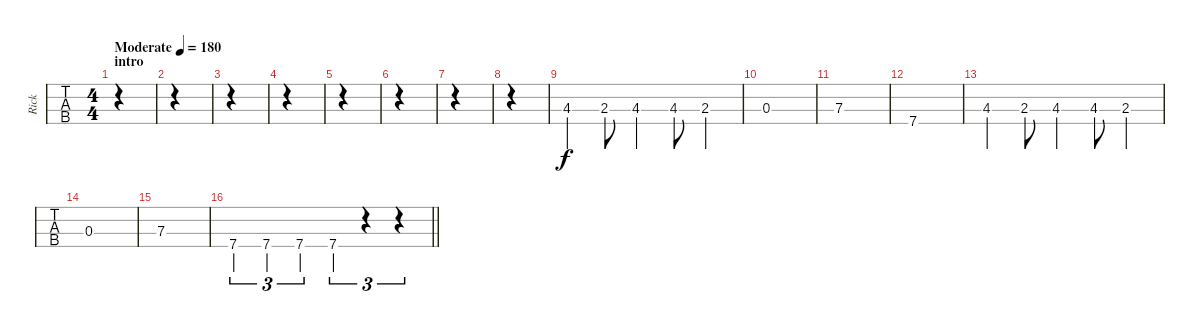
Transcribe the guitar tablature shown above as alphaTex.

\track ("Rick" "Rick") {instrument electricbassfinger}
\staff {tabs}
\tuning (G2 D2 A1 E1) {hide}
\ts (4 4)
\section ("" "intro")
\tempo (180 "Moderate")
\clef f4
\ks c
|
|
|
|
|
|
|
|
4.3.4 2.3.8 4.3.4 4.3.8 2.3.4 |
0.3.1 |
7.3.1 |
7.4.1 |
4.3.4 2.3.8 4.3.4 4.3.8 2.3.4 |
0.3.1 |
7.3.1 |
\barLineRight lightlight
7.4.4{tu (3 2)} 7.4.4{tu (3 2)} 7.4.4{tu (3 2)} 7.4.4{tu (3 2)} r.4{tu (3 2)} r.4{tu (3 2)}
